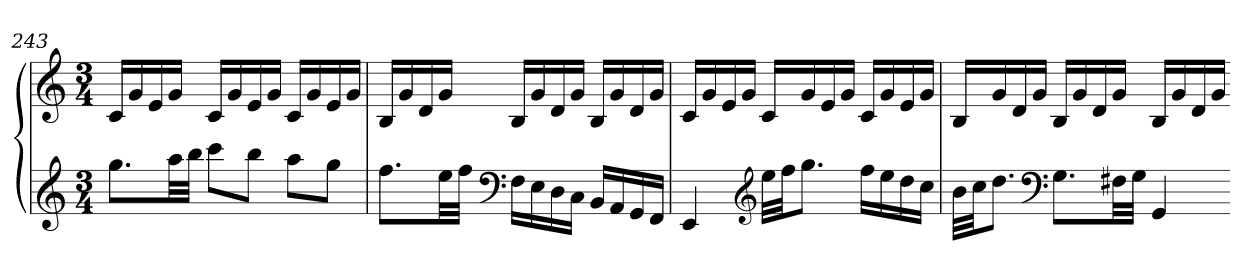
**kern	**kern
*part1	*part1
*staff2	*staff1
*clefG2	*clefG2
*k[]	*k[]
*C:	*C:
*M3/4	*M3/4
=243	=243
8.ggL	16cLL
.	16g
.	16e
32aaLL	16gJJ
32bbJJJ	.
8cccL	16cLL
.	16g
8bbJ	16e
.	16gJJ
8aaL	16cLL
.	16g
8ggJ	16e
.	16gJJ
=244	=244
8.ffL	16BLL
.	16g
.	16d
32eeLL	16gJJ
32ffJJJ	.
*clefF4	*
16FLL	16BLL
16E	16g
16D	16d
16CJJ	16gJJ
16BBLL	16BLL
16AA	16g
16GG	16d
16FFJJ	16gJJ
=245	=245
4EE	16cLL
.	16g
.	16e
.	16gJJ
*clefG2	*
32eeLLL	16cLL
32ffJJ	.
8.ggJ	16g
.	16e
.	16gJJ
16ffLL	16cLL
16ee	16g
16dd	16e
16ccJJ	16gJJ
=246	=246
32bLLL	16BLL
32ccJJ	.
8.ddJ	16g
.	16d
.	16gJJ
*clefF4	*
8.GL	16BLL
.	16g
.	16d
32F#XLL	16gJJ
32GJJJ	.
4GG	16BLL
.	16g
.	16d
.	16gJJ
=-	=-
*-	*-
